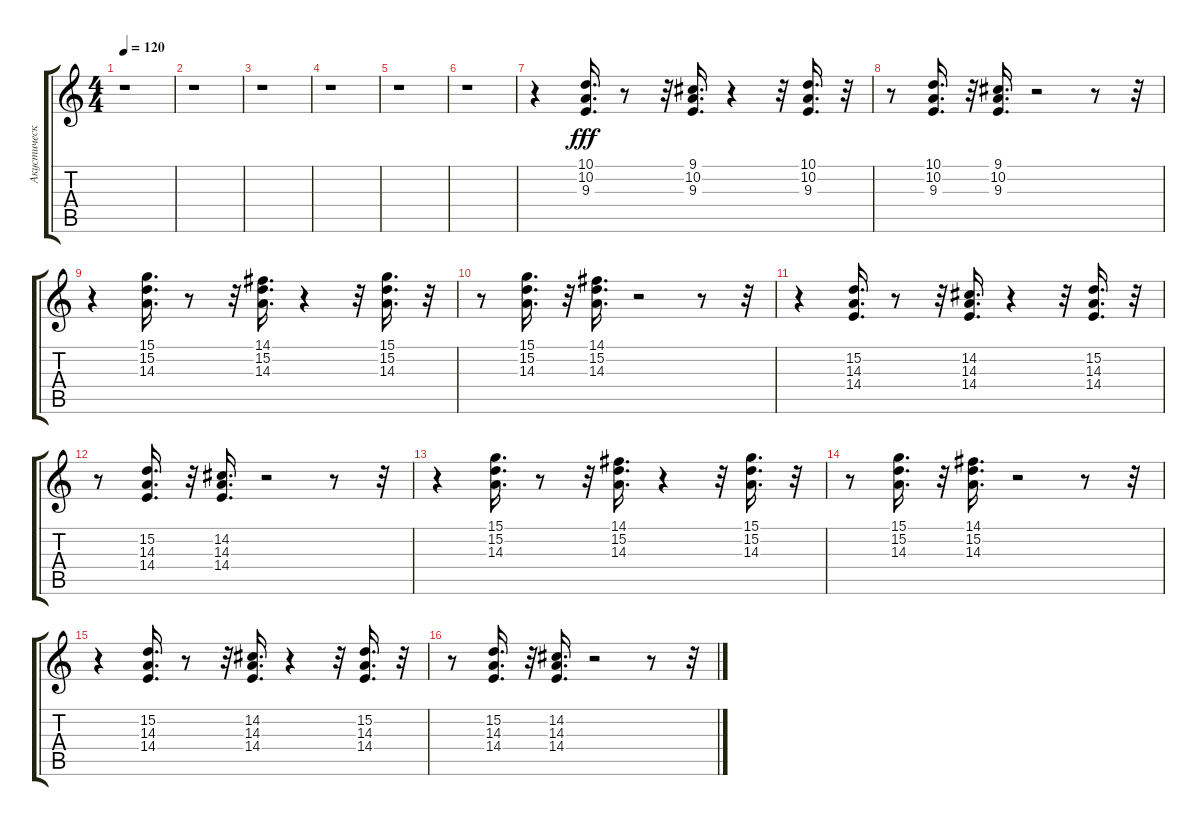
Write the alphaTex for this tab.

\track ("Акустический Гранд Роял" "Акустическ") {instrument acousticgrandpiano}
\staff {score tabs}
\tuning (E4 B3 G3 D3 A2 E2) {hide}
\ts (4 4)
\tempo 120
\clef g2
\ks c
r.1{dy fff} |
r.1 |
r.1 |
r.1 |
r.1 |
r.1 |
r.4 (10.1 10.2 9.3).16{d} r.8 r.32 (9.1 10.2 9.3).16{d} r.4 r.32 (10.1 10.2 9.3).16{d} r.32 |
r.8 (10.1 10.2 9.3).16{d} r.32 (9.1 10.2 9.3).16{d} r.2 r.8 r.32 |
r.4 (15.1 15.2 14.3).16{d} r.8 r.32 (14.1 15.2 14.3).16{d} r.4 r.32 (15.1 15.2 14.3).16{d} r.32 |
r.8 (15.1 15.2 14.3).16{d} r.32 (14.1 15.2 14.3).16{d} r.2 r.8 r.32 |
r.4 (15.2 14.3 14.4).16{d} r.8 r.32 (14.2 14.3 14.4).16{d} r.4 r.32 (15.2 14.3 14.4).16{d} r.32 |
r.8 (15.2 14.3 14.4).16{d} r.32 (14.2 14.3 14.4).16{d} r.2 r.8 r.32 |
r.4 (15.1 15.2 14.3).16{d} r.8 r.32 (14.1 15.2 14.3).16{d} r.4 r.32 (15.1 15.2 14.3).16{d} r.32 |
r.8 (15.1 15.2 14.3).16{d} r.32 (14.1 15.2 14.3).16{d} r.2 r.8 r.32 |
r.4 (15.2 14.3 14.4).16{d} r.8 r.32 (14.2 14.3 14.4).16{d} r.4 r.32 (15.2 14.3 14.4).16{d} r.32 |
r.8 (15.2 14.3 14.4).16{d} r.32 (14.2 14.3 14.4).16{d} r.2 r.8 r.32
